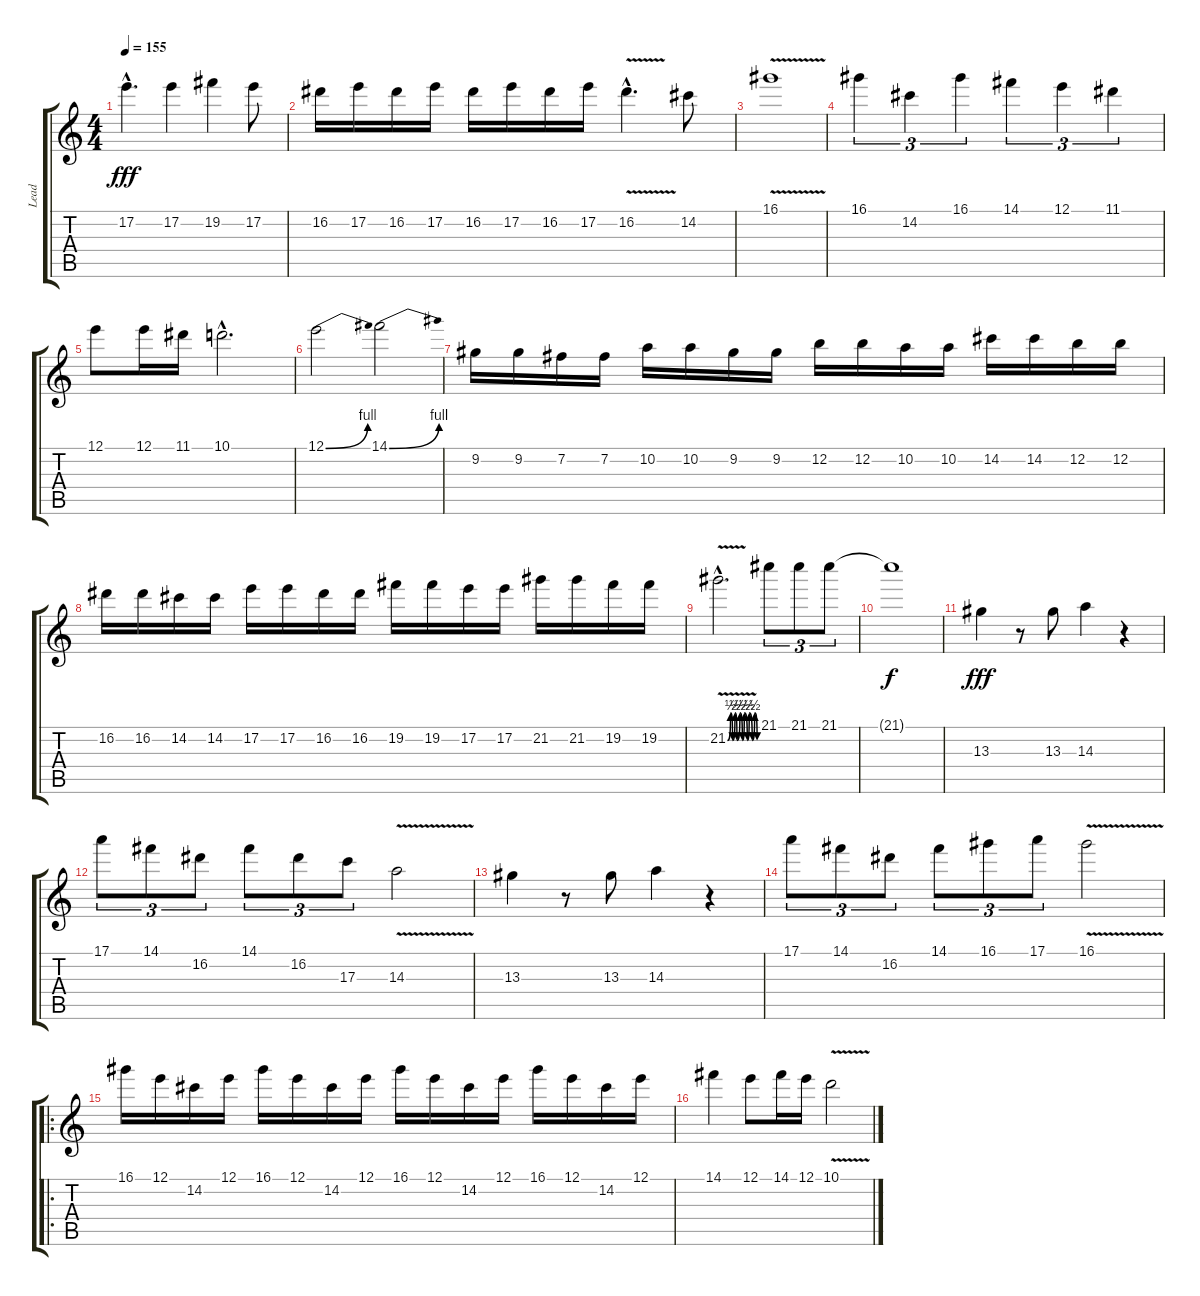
\track ("Lead" "Lead") {instrument distortionguitar}
\staff {score tabs}
\tuning (E4 B3 G3 D3 A2 E2) {hide}
\ts (4 4)
\tempo 155
\clef g2
\ks c
17.2{hac}.4{d dy fff} 17.2.4 19.2.4 17.2.8 |
16.2.16 17.2.16 16.2.16 17.2.16 16.2.16 17.2.16 16.2.16 17.2.16 16.2{v hac}.4{d} 14.2.8 |
16.1{v}.1 |
16.1.4{tu (3 2)} 14.2.4{tu (3 2)} 16.1.4{tu (3 2)} 14.1.4{tu (3 2)} 12.1.4{tu (3 2)} 11.1.4{tu (3 2)} |
12.1.8 12.1.16 11.1.16 10.1{hac}.2{d} |
12.1{be (bend 0 0 60 4)}.2 14.1{be (bend 0 0 60 4)}.2 |
9.2.16 9.2.16 7.2.16 7.2.16 10.2.16 10.2.16 9.2.16 9.2.16 12.2.16 12.2.16 10.2.16 10.2.16 14.2.16 14.2.16 12.2.16 12.2.16 |
16.2.16 16.2.16 14.2.16 14.2.16 17.2.16 17.2.16 16.2.16 16.2.16 19.2.16 19.2.16 17.2.16 17.2.16 21.2.16 21.2.16 19.2.16 19.2.16 |
21.2{be (custom 0 0 6 2 10 0 15 2 19 0 25 2 30 0 34 2 40 0 44 2 50 0 55 2 60 0) v hac}.2{d} 21.1.8{tu (3 2)} 21.1.8{tu (3 2)} 21.1.8{tu (3 2)} |
21.1{t}.1{dy f} |
13.3.4{dy fff} r.8 13.3.8 14.3.4 r.4 |
17.1.8{tu (3 2)} 14.1.8{tu (3 2)} 16.2.8{tu (3 2)} 14.1.8{tu (3 2)} 16.2.8{tu (3 2)} 17.3.8{tu (3 2)} 14.3{v}.2 |
13.3.4 r.8 13.3.8 14.3.4 r.4 |
17.1.8{tu (3 2)} 14.1.8{tu (3 2)} 16.2.8{tu (3 2)} 14.1.8{tu (3 2)} 16.1.8{tu (3 2)} 17.1.8{tu (3 2)} 16.1{v}.2 |
\ro
16.1.16 12.1.16 14.2.16 12.1.16 16.1.16 12.1.16 14.2.16 12.1.16 16.1.16 12.1.16 14.2.16 12.1.16 16.1.16 12.1.16 14.2.16 12.1.16 |
14.1.4 12.1.8 14.1.16 12.1.16 10.1{v}.2
